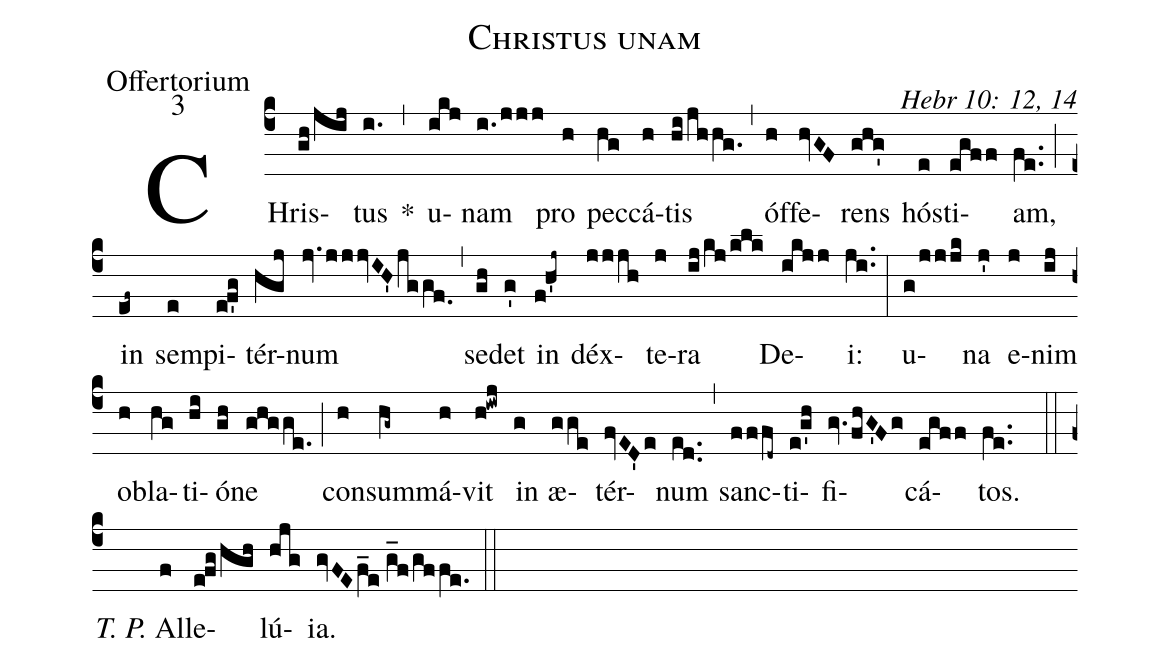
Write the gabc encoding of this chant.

name: Christus unam;
office-part: Offertorium;
mode: 3;
commentary: Hebr 10: 12, 14;
%%
(c4) CHris(gh/jij)tus(i.) *(,) u(ikj)nam(i./jjj) pro(h) pec(hg)cá(h)tis(hi/jhhg.) (,) óf(h)fe(hvGF)rens(ghg') hós(e)ti(egff)am,(fe..) (;) in(ef~) sem(e)pi(e!f'g)tér(hgj)num(jv.jjjvIH'jggf.0) (,) se(gh)det(g') in(f!h'j~) déx(jjjh)te(j)ra(ij/kj/klk) De(ikjj)i:(ji..) (:)
u(g/jjjk)na(j') e(j)nim(ij) ob(h)la(hg)ti(hi)ó(gh)ne(ghgge.) (;) con(h)sum(hg~)má(h)vit(h!iwj) in(g) æ(gge)tér(fvED'e)num(ed..) (,) sanc(fffd~)ti(e!g'h)fi(gv.fhG'Fg)cá(egff)tos.(fe..) (::)
<i>T. P.</i> Al(f)le(e!fg/hgh)lú(hjg)ia.(gvFEf_e//g_f/gffe.) (::)
